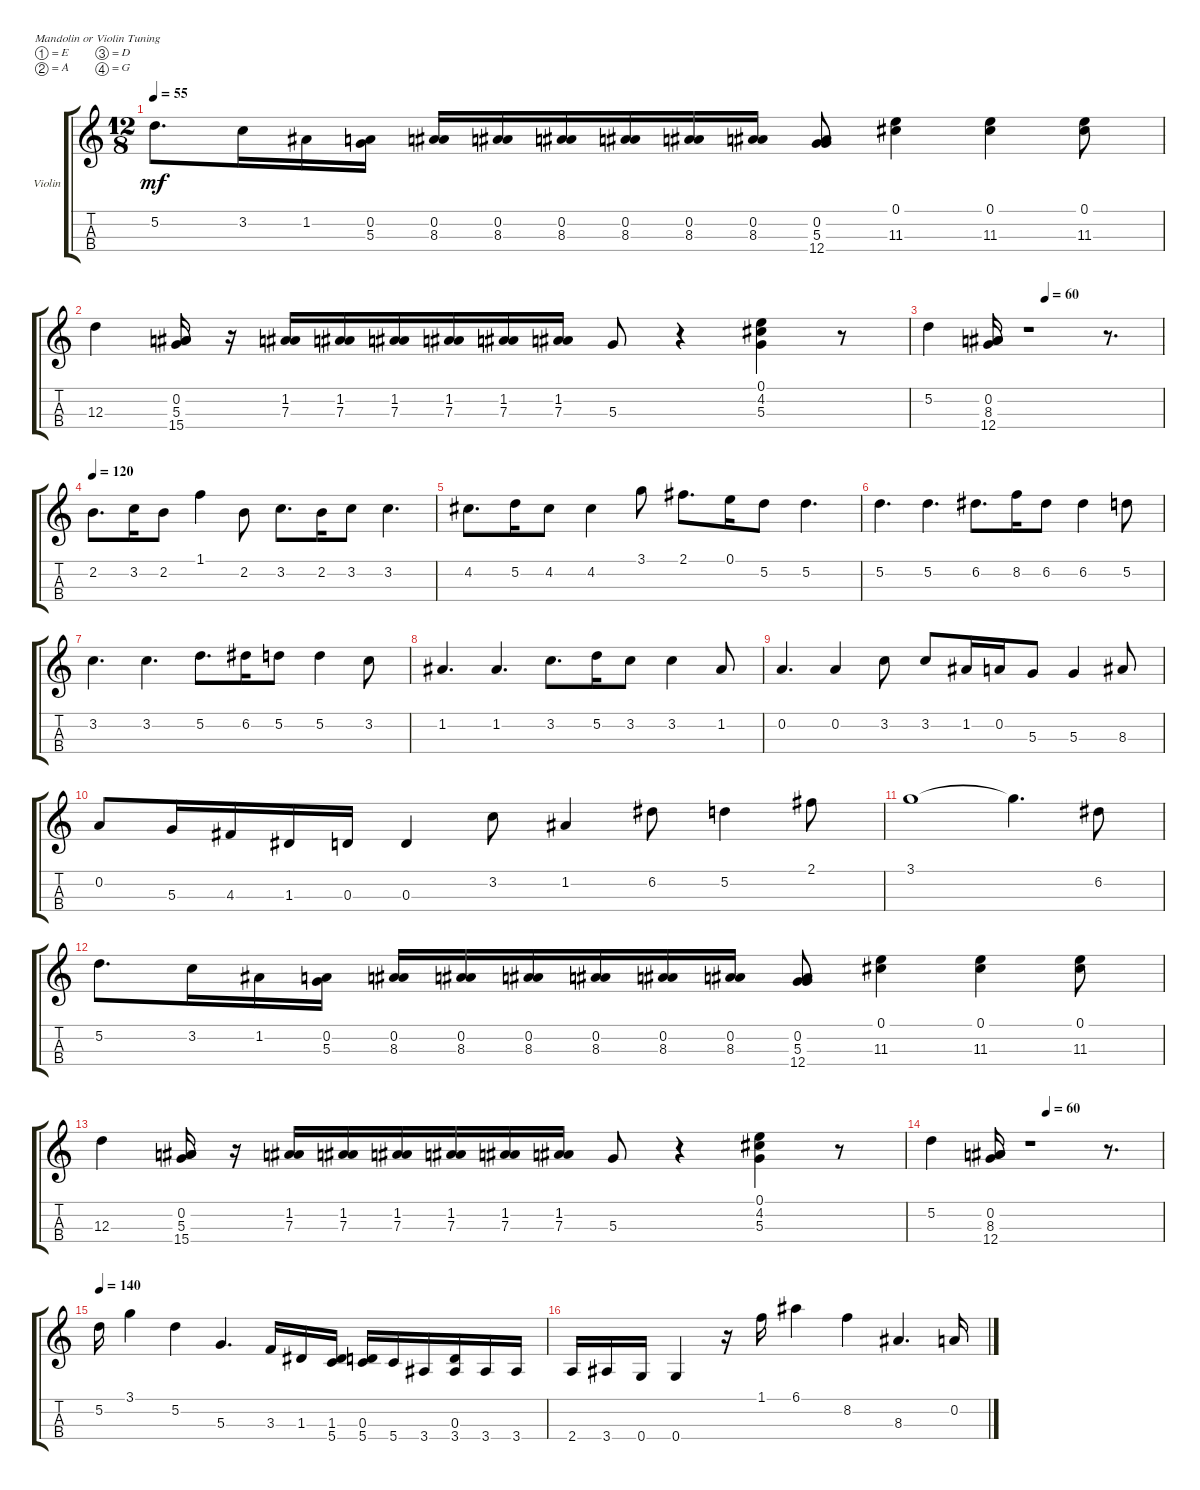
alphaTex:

\bracketExtendMode groupsimilarinstruments
\firstSystemTrackNameOrientation horizontal
\otherSystemsTrackNameOrientation horizontal
\track ("" "Violin") {mute instrument violin}
\staff {score tabs}
\tuning (E5 A4 D4 G3)
\ts (12 8)
\tempo 55
\clef g2
\ks c
5.2.8{d dy mf} 3.2.16 1.2.16 (0.2 5.3).16 (8.3 0.2).16 (8.3 0.2).16 (8.3 0.2).16 (8.3 0.2).16 (8.3 0.2).16 (8.3 0.2).16 (5.3 0.2 12.4).8 (0.1 11.3).4 (0.1 11.3).4 (0.1 11.3).8 |
12.3.4 (15.4 0.2 5.3).16 r.16 (1.2 7.3).16 (1.2 7.3).16 (1.2 7.3).16 (1.2 7.3).16 (1.2 7.3).16 (1.2 7.3).16 5.3.8 r.4 (5.3 4.2 0.1).4 r.8 |
\tempo (60 0.501736)
5.2.4 (8.3 0.2 12.4).16 r.1 r.8{d} |
\tempo (120 0.00173611)
2.2.8{d} 3.2.16 2.2.8 1.1.4 2.2.8 3.2.8{d} 2.2.16 3.2.8 3.2.4{d} |
4.2.8{d} 5.2.16 4.2.8 4.2.4 3.1.8 2.1.8{d} 0.1.16 5.2.8 5.2.4{d} |
5.2.4{d} 5.2.4{d} 6.2.8{d} 8.2.16 6.2.8 6.2.4 5.2.8 |
3.2.4{d} 3.2.4{d} 5.2.8{d} 6.2.16 5.2.8 5.2.4 3.2.8 |
1.2.4{d} 1.2.4{d} 3.2.8{d} 5.2.16 3.2.8 3.2.4 1.2.8 |
0.2.4{d} 0.2.4 3.2.8 3.2.8 1.2.16 0.2.16 5.3.8 5.3.4 8.3.8 |
0.2.8 5.3.16 4.3.16 1.3.16 0.3.16 0.3.4 3.2.8 1.2.4 6.2.8 5.2.4 2.1.8 |
3.1.1 3.1{t}.4{d} 6.2.8 |
5.2.8{d} 3.2.16 1.2.16 (0.2 5.3).16 (8.3 0.2).16 (8.3 0.2).16 (8.3 0.2).16 (8.3 0.2).16 (8.3 0.2).16 (8.3 0.2).16 (5.3 0.2 12.4).8 (0.1 11.3).4 (0.1 11.3).4 (0.1 11.3).8 |
12.3.4 (15.4 0.2 5.3).16 r.16 (1.2 7.3).16 (1.2 7.3).16 (1.2 7.3).16 (1.2 7.3).16 (1.2 7.3).16 (1.2 7.3).16 5.3.8 r.4 (5.3 4.2 0.1).4 r.8 |
\tempo (60 0.501736)
5.2.4 (8.3 0.2 12.4).16 r.1 r.8{d} |
\tempo (140 0.00347222)
5.2.16 3.1.4 5.2.4 5.3.4{d} 3.3.16 1.3.16 (1.3 5.4).16 (5.4 0.3).16 5.4.16 3.4.16 (0.3 3.4).16 3.4.16 3.4.16 |
2.4.16 3.4.16 0.4.16 0.4.4 r.16 1.1.16 6.1.4 8.2.4 8.3.4{d} 0.2.16
